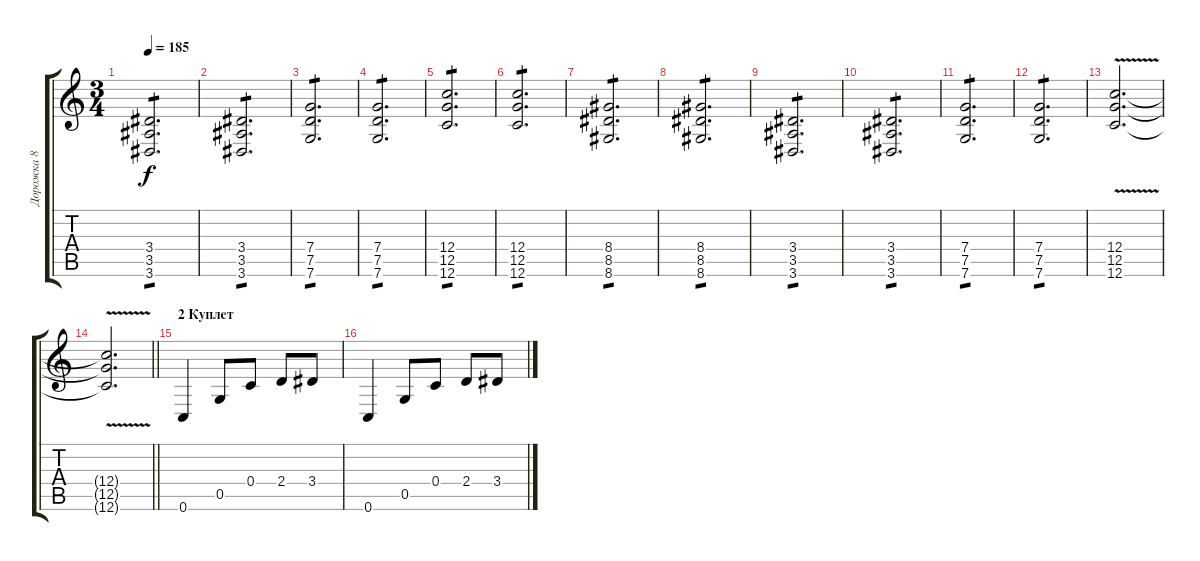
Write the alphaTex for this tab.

\track ("Дорожка 8" "Дорожка 8") {instrument overdrivenguitar}
\staff {score tabs}
\tuning (D4 A3 F3 C3 G2 C2) {hide}
\ts (3 4)
\tempo 185
\clef g2
\ks c
(3.4 3.5 3.6).2{d tp 1 dy f} |
(3.4 3.5 3.6).2{d tp 1} |
(7.4 7.5 7.6).2{d tp 1} |
(7.4 7.5 7.6).2{d tp 1} |
(12.4 12.5 12.6).2{d tp 1} |
(12.4 12.5 12.6).2{d tp 1} |
(8.4 8.5 8.6).2{d tp 1} |
(8.4 8.5 8.6).2{d tp 1} |
(3.4 3.5 3.6).2{d tp 1} |
(3.4 3.5 3.6).2{d tp 1} |
(7.4 7.5 7.6).2{d tp 1} |
(7.4 7.5 7.6).2{d tp 1} |
(12.4{v} 12.5{v} 12.6{v}).2{d volume 6} |
\barLineRight lightlight
(12.4{t} 12.5{t} 12.6{t}).2{d} |
\section ("" "2 Куплет")
0.6.4{volume 16 instrument acousticguitarsteel} 0.5.8 0.4.8 2.4.8 3.4.8 |
0.6.4 0.5.8 0.4.8 2.4.8 3.4.8
